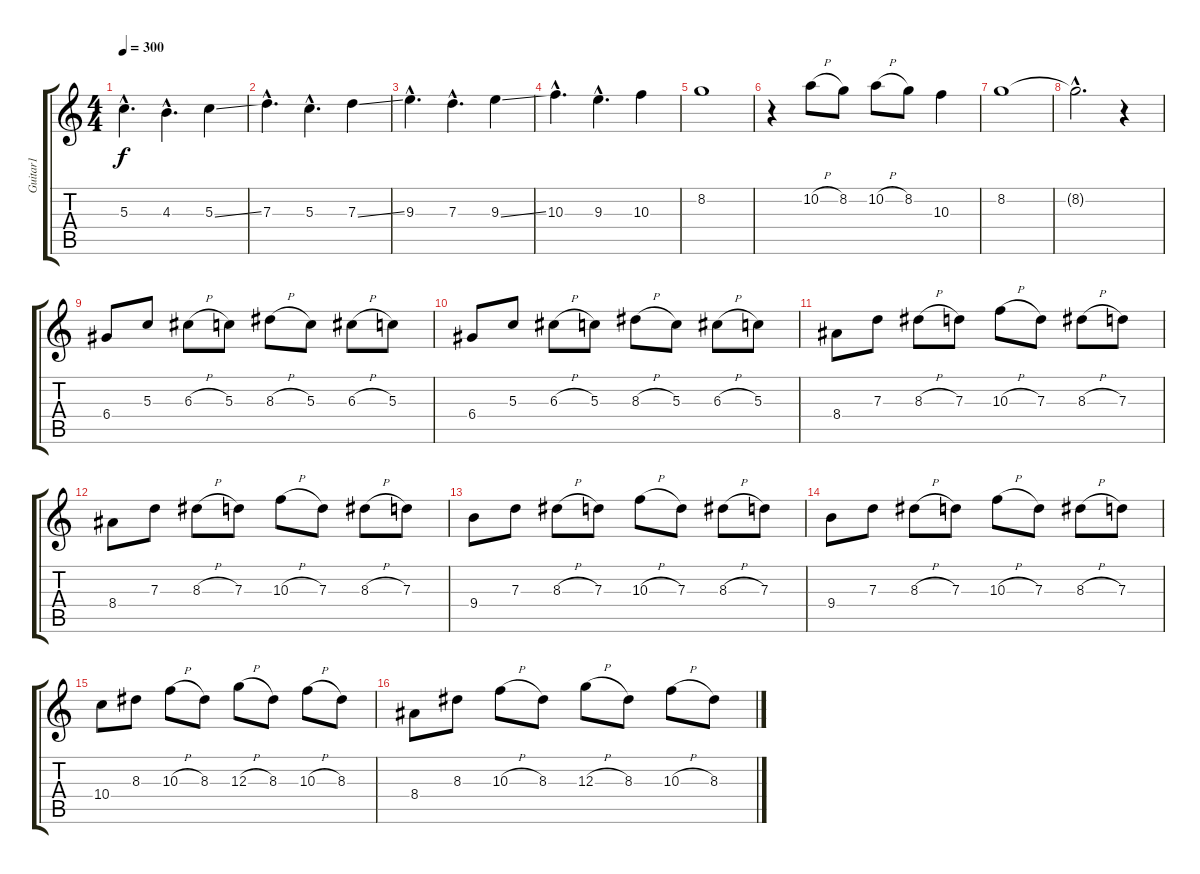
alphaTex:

\track ("Guitar1" "Guitar1") {instrument overdrivenguitar}
\staff {score tabs}
\tuning (E4 B3 G3 D3 A2 E2) {hide}
\ts (4 4)
\tempo 300
\clef g2
\ks c
5.3{hac}.4{d dy f} 4.3{hac}.4{d} 5.3{ss}.4 |
7.3{hac}.4{d} 5.3{hac}.4{d} 7.3{ss}.4 |
9.3{hac}.4{d} 7.3{hac}.4{d} 9.3{ss}.4 |
10.3{hac}.4{d} 9.3{hac}.4{d} 10.3.4 |
8.2.1 |
r.4 10.2{h}.8 8.2.8 10.2{h}.8 8.2.8 10.3.4 |
8.2.1 |
8.2{hac t}.2{d} r.4 |
6.4.8 5.3.8 6.3{h}.8 5.3.8 8.3{h}.8 5.3.8 6.3{h}.8 5.3.8 |
6.4.8 5.3.8 6.3{h}.8 5.3.8 8.3{h}.8 5.3.8 6.3{h}.8 5.3.8 |
8.4.8 7.3.8 8.3{h}.8 7.3.8 10.3{h}.8 7.3.8 8.3{h}.8 7.3.8 |
8.4.8 7.3.8 8.3{h}.8 7.3.8 10.3{h}.8 7.3.8 8.3{h}.8 7.3.8 |
9.4.8 7.3.8 8.3{h}.8 7.3.8 10.3{h}.8 7.3.8 8.3{h}.8 7.3.8 |
9.4.8 7.3.8 8.3{h}.8 7.3.8 10.3{h}.8 7.3.8 8.3{h}.8 7.3.8 |
10.4.8 8.3.8 10.3{h}.8 8.3.8 12.3{h}.8 8.3.8 10.3{h}.8 8.3.8 |
8.4.8 8.3.8 10.3{h}.8 8.3.8 12.3{h}.8 8.3.8 10.3{h}.8 8.3.8
